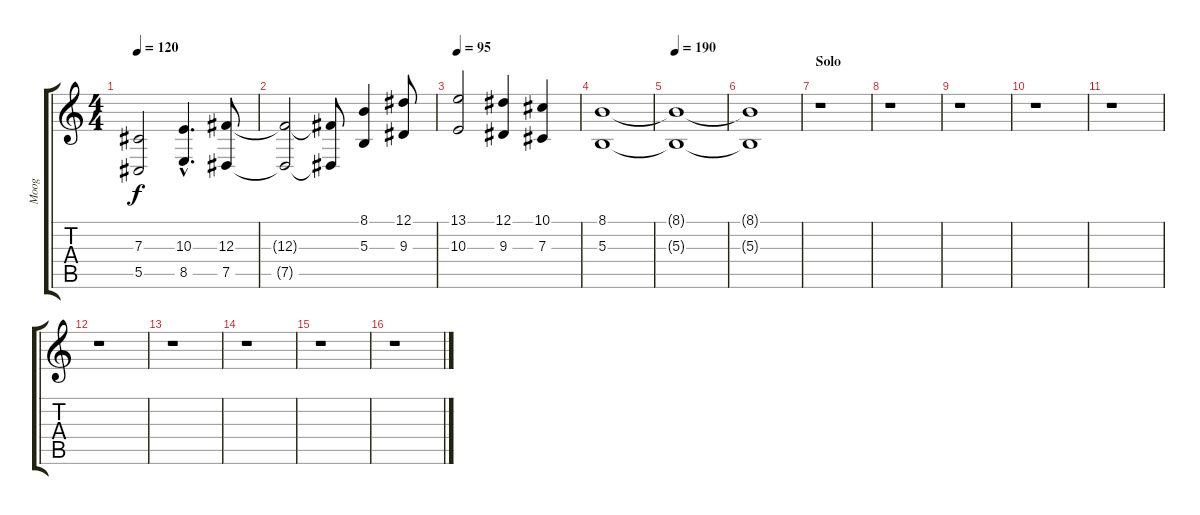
\track ("Moog" "Moog") {instrument lead2sawtooth}
\staff {score tabs}
\tuning (Eb4 Bb3 Gb3 Db3 Ab2 Db2) {hide}
\ts (4 4)
\tempo 120
\clef g2
\ks c
(7.3 5.5).2{dy f} (10.3{hac} 8.5{hac}).4{d} (12.3 7.5).8 |
(12.3{t} 7.5{t}).2 (12.3{t} 7.5{t}).8 (8.1 5.3).4 (12.1 9.3).8 |
\tempo 95
(13.1 10.3).2 (12.1 9.3).4 (10.1 7.3).4 |
(8.1 5.3).1 |
\tempo 190
(8.1{t} 5.3{t}).1 |
(8.1{t} 5.3{t}).1 |
\section ("" "Solo")
r.1 |
r.1 |
r.1 |
r.1 |
r.1 |
r.1 |
r.1 |
r.1 |
r.1 |
r.1
